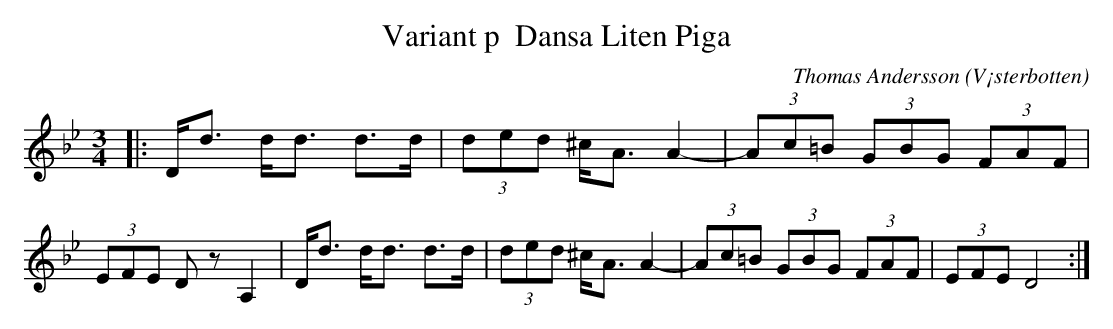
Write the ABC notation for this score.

X:1
T:Variant p  Dansa Liten Piga
O:V¡sterbotten
C:Thomas Andersson
M:3/4
L:1/8
K:Gm
|: D<d d<d d>d | (3ded ^c<A A2- | (3Ac=B (3GBG (3FAF | (3EFE Dz A,2 |D<d d<d d>d | (3ded ^c<A A2- | (3Ac=B (3GBG (3FAF | (3EFE D4 :|
